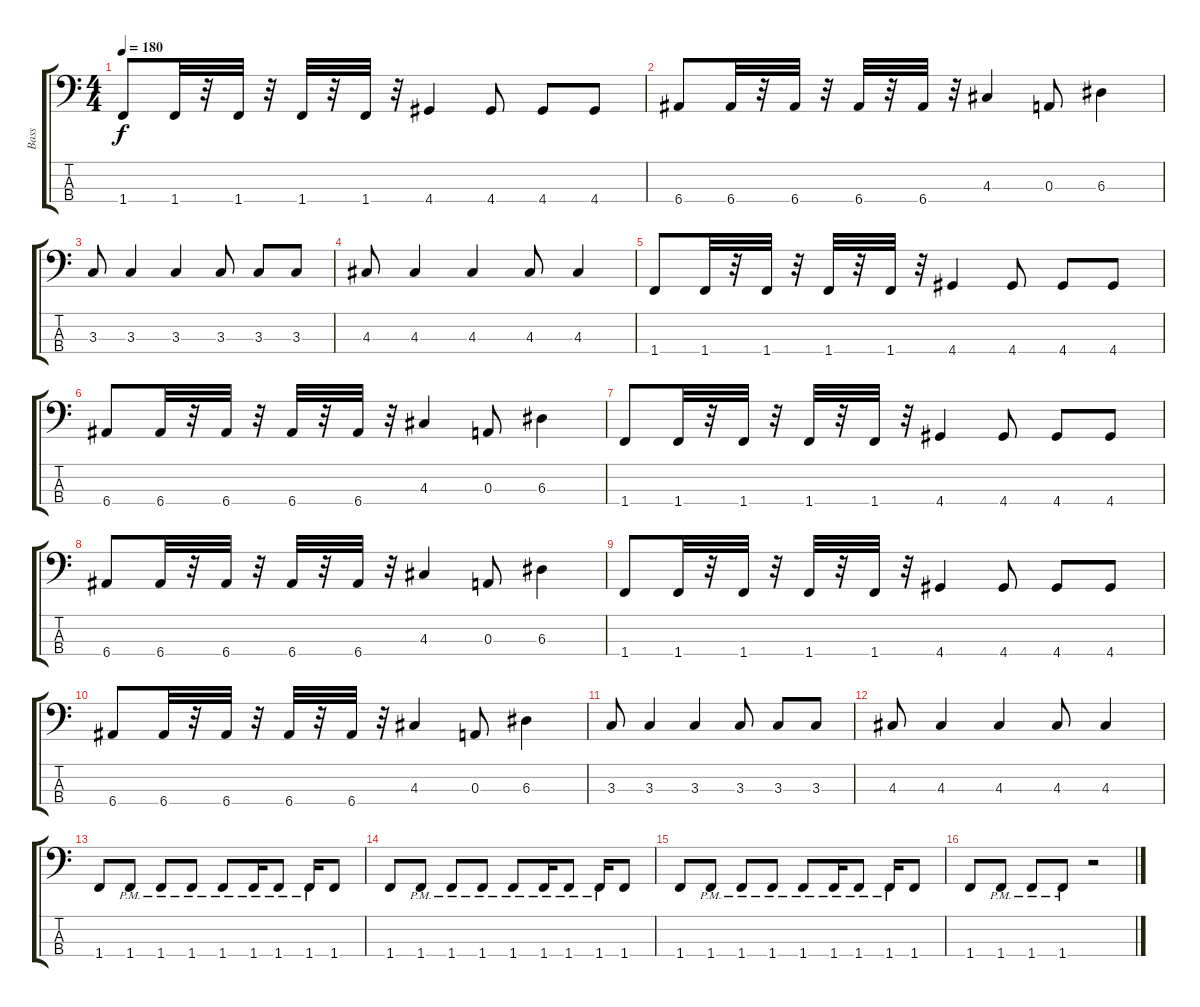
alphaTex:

\track ("Bass" "Bass") {instrument electricbassfinger}
\staff {score tabs}
\tuning (G2 D2 A1 E1) {hide}
\ts (4 4)
\tempo 180
\clef f4
\ks c
1.4.8{dy f} 1.4.32 r.32 1.4.32 r.32 1.4.32 r.32 1.4.32 r.32 4.4.4 4.4.8 4.4.8 4.4.8 |
6.4.8 6.4.32 r.32 6.4.32 r.32 6.4.32 r.32 6.4.32 r.32 4.3.4 0.3.8 6.3.4 |
3.3.8 3.3.4 3.3.4 3.3.8 3.3.8 3.3.8 |
4.3.8 4.3.4 4.3.4 4.3.8 4.3.4 |
1.4.8 1.4.32 r.32 1.4.32 r.32 1.4.32 r.32 1.4.32 r.32 4.4.4 4.4.8 4.4.8 4.4.8 |
6.4.8 6.4.32 r.32 6.4.32 r.32 6.4.32 r.32 6.4.32 r.32 4.3.4 0.3.8 6.3.4 |
1.4.8 1.4.32 r.32 1.4.32 r.32 1.4.32 r.32 1.4.32 r.32 4.4.4 4.4.8 4.4.8 4.4.8 |
6.4.8 6.4.32 r.32 6.4.32 r.32 6.4.32 r.32 6.4.32 r.32 4.3.4 0.3.8 6.3.4 |
1.4.8 1.4.32 r.32 1.4.32 r.32 1.4.32 r.32 1.4.32 r.32 4.4.4 4.4.8 4.4.8 4.4.8 |
6.4.8 6.4.32 r.32 6.4.32 r.32 6.4.32 r.32 6.4.32 r.32 4.3.4 0.3.8 6.3.4 |
3.3.8 3.3.4 3.3.4 3.3.8 3.3.8 3.3.8 |
4.3.8 4.3.4 4.3.4 4.3.8 4.3.4 |
1.4.8 1.4{pm}.8 1.4{pm}.8 1.4{pm}.8 1.4{pm}.8 1.4{pm}.16 1.4{pm}.8 1.4{pm}.16 1.4.8 |
1.4.8 1.4{pm}.8 1.4{pm}.8 1.4{pm}.8 1.4{pm}.8 1.4{pm}.16 1.4{pm}.8 1.4{pm}.16 1.4.8 |
1.4.8 1.4{pm}.8 1.4{pm}.8 1.4{pm}.8 1.4{pm}.8 1.4{pm}.16 1.4{pm}.8 1.4{pm}.16 1.4.8 |
1.4.8 1.4{pm}.8 1.4{pm}.8 1.4{pm}.8 r.2
